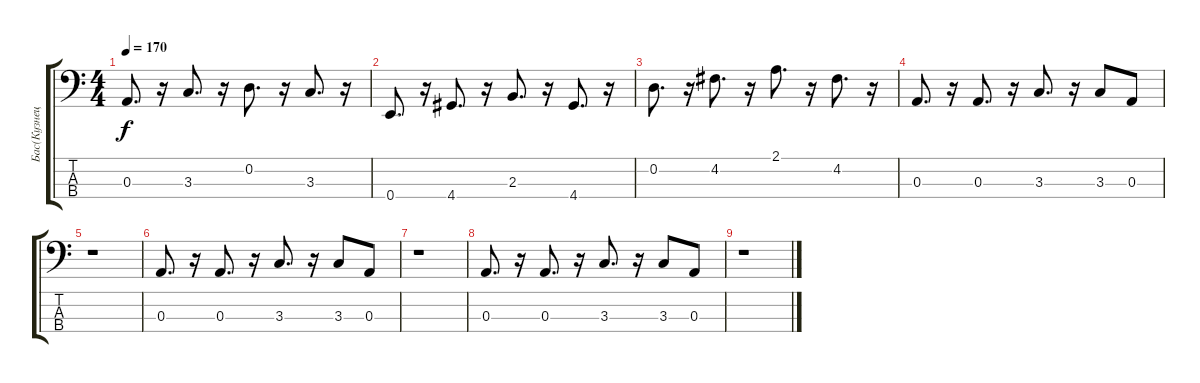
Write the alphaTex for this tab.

\track ("Бас(Кузнецов)" "Бас(Кузнец") {instrument electricbassfinger}
\staff {score tabs}
\tuning (G2 D2 A1 E1) {hide}
\ts (4 4)
\tempo 170
\clef f4
\ks c
0.3.8{d dy f} r.16 3.3.8{d} r.16 0.2.8{d} r.16 3.3.8{d} r.16 |
0.4.8{d} r.16 4.4.8{d} r.16 2.3.8{d} r.16 4.4.8{d} r.16 |
0.2.8{d} r.16 4.2.8{d} r.16 2.1.8{d} r.16 4.2.8{d} r.16 |
0.3.8{d} r.16 0.3.8{d} r.16 3.3.8{d} r.16 3.3.8 0.3.8 |
r.1 |
0.3.8{d} r.16 0.3.8{d} r.16 3.3.8{d} r.16 3.3.8 0.3.8 |
r.1 |
0.3.8{d} r.16 0.3.8{d} r.16 3.3.8{d} r.16 3.3.8 0.3.8 |
r.1
